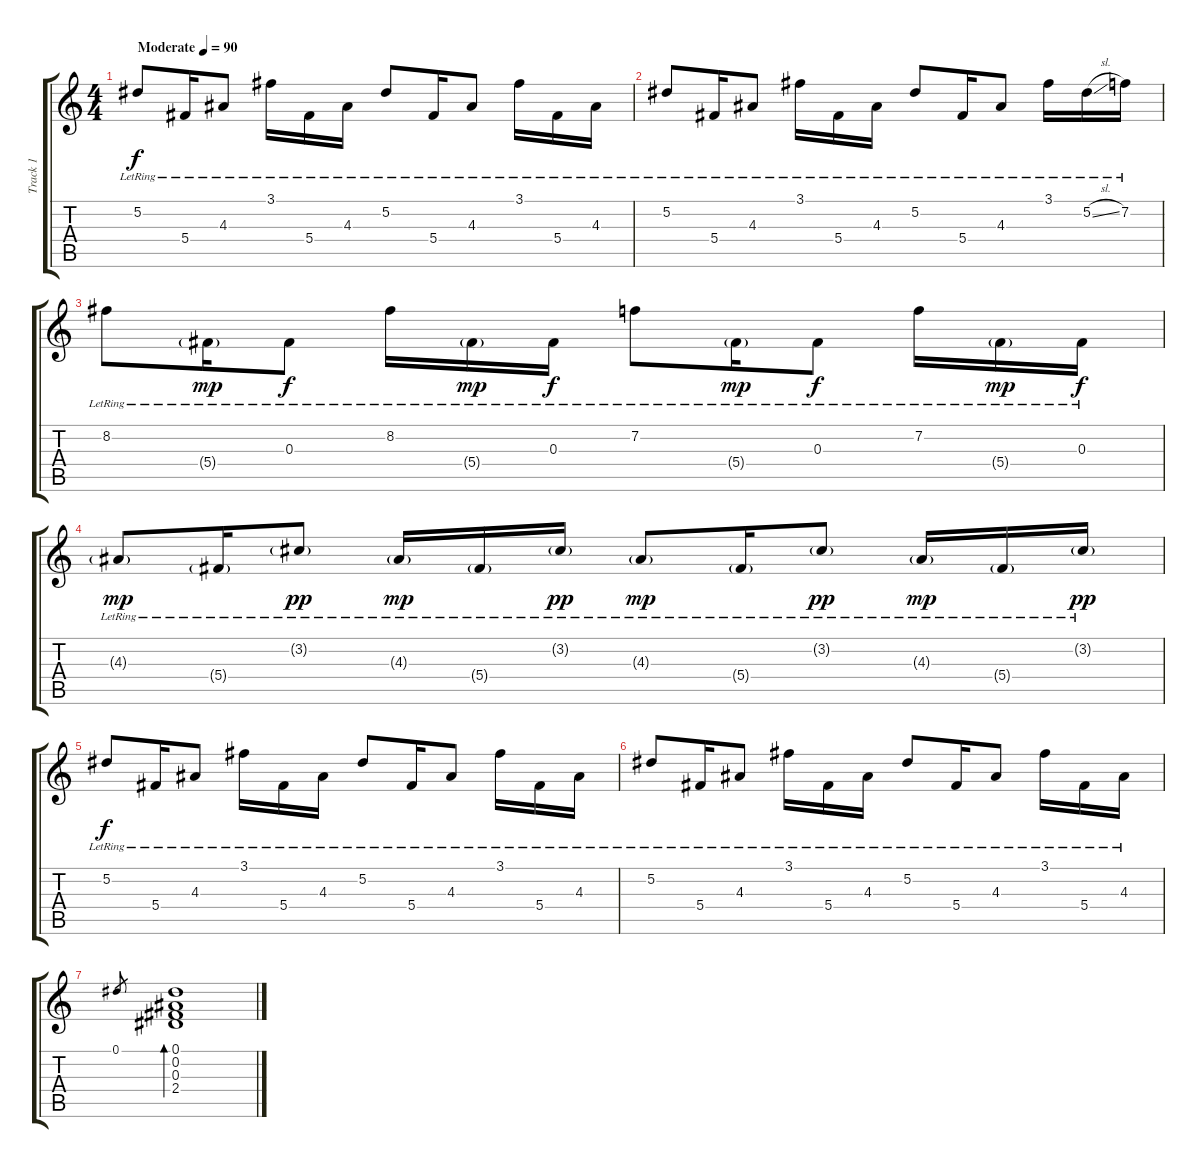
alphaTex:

\track ("Track 1" "Track 1") {instrument electricguitarjazz}
\staff {score tabs}
\tuning (Eb4 Bb3 Gb3 Db3 Ab2 Eb2) {hide}
\ts (4 4)
\tempo (90 "Moderate")
\clef g2
\ks c
5.2{lr}.8{dy f instrument electricguitarjazz} 5.4{lr}.16 4.3{lr}.8 3.1{lr}.16 5.4{lr}.16 4.3{lr}.16 5.2{lr}.8 5.4{lr}.16 4.3{lr}.8 3.1{lr}.16 5.4{lr}.16 4.3{lr}.16 |
5.2{lr}.8 5.4{lr}.16 4.3{lr}.8 3.1{lr}.16 5.4{lr}.16 4.3{lr}.16 5.2{lr}.8 5.4{lr}.16 4.3{lr}.8 3.1{lr}.16 5.2{sl lr}.16 7.2{lr}.16 |
8.2{lr}.8 5.4{g lr}.16{dy mp} 0.3{lr}.8{dy f} 8.2{lr}.16 5.4{g lr}.16{dy mp} 0.3{lr}.16{dy f} 7.2{lr}.8 5.4{g lr}.16{dy mp} 0.3{lr}.8{dy f} 7.2{lr}.16 5.4{g lr}.16{dy mp} 0.3{lr}.16{dy f} |
4.3{g lr}.8{dy mp} 5.4{g lr}.16 3.2{g lr}.8{dy pp} 4.3{g lr}.16{dy mp} 5.4{g lr}.16 3.2{g lr}.16{dy pp} 4.3{g lr}.8{dy mp} 5.4{g lr}.16 3.2{g lr}.8{dy pp} 4.3{g lr}.16{dy mp} 5.4{g lr}.16 3.2{g lr}.16{dy pp} |
5.2{lr}.8{dy f} 5.4{lr}.16 4.3{lr}.8 3.1{lr}.16 5.4{lr}.16 4.3{lr}.16 5.2{lr}.8 5.4{lr}.16 4.3{lr}.8 3.1{lr}.16 5.4{lr}.16 4.3{lr}.16 |
5.2{lr}.8 5.4{lr}.16 4.3{lr}.8 3.1{lr}.16 5.4{lr}.16 4.3{lr}.16 5.2{lr}.8 5.4{lr}.16 4.3{lr}.8 3.1{lr}.16 5.4{lr}.16 4.3{lr}.16 |
0.1.8{gr} (0.1 0.2 0.3 2.4).1{bd 240}
